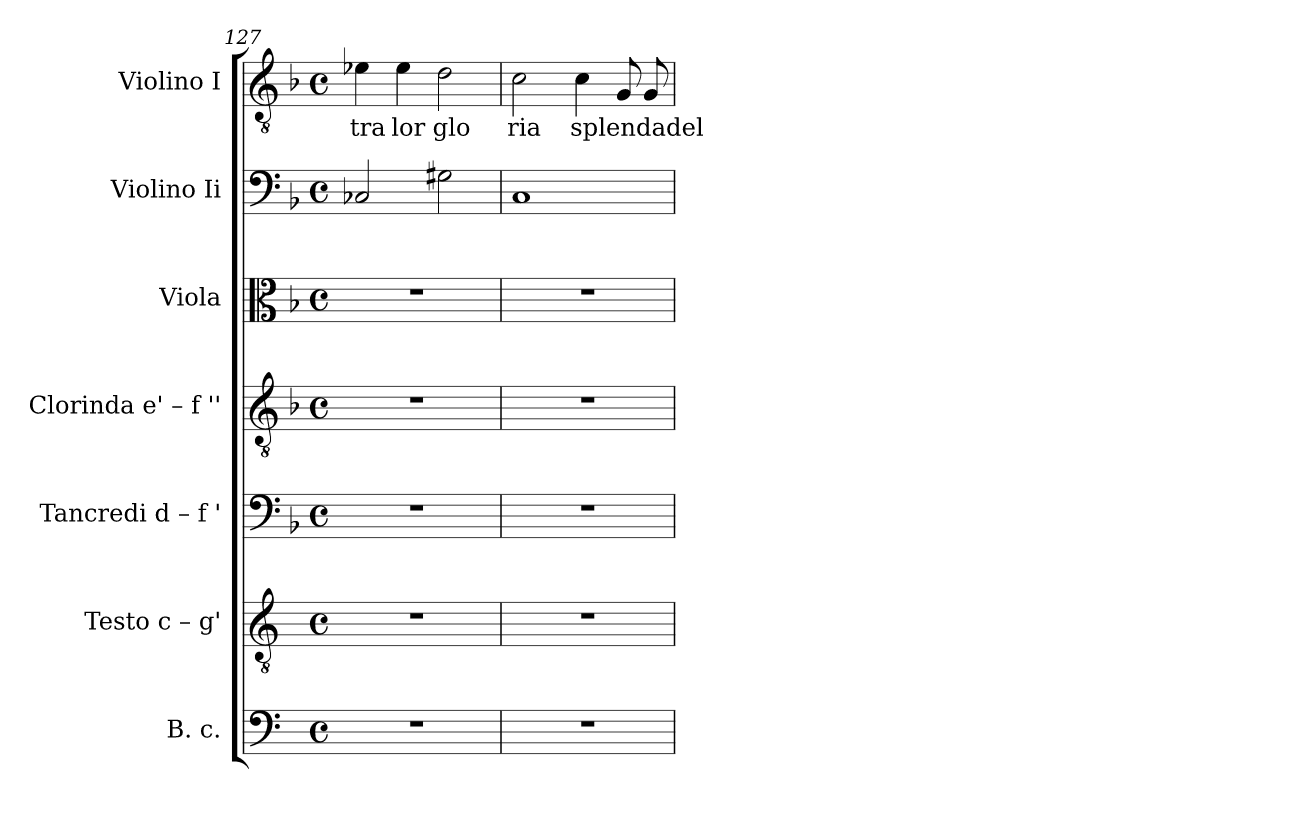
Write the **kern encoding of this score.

**kern	**kern	**kern	**kern	**kern	**kern	**kern	**text
*part7	*part6	*part5	*part4	*part3	*part2	*part1	*part1
*staff7	*staff6	*staff5	*staff4	*staff3	*staff2	*staff1	*staff1
*I"B. c.	*I"Testo  c – g'	*I"Tancredi  d – f '	*I"Clorinda  e' – f ''	*I"Viola	*I"Violino Ii	*I"Violino I	*
*clefF4	*clefGv2	*clefF4	*clefGv2	*clefC3	*clefF4	*clefGv2	*
*k[]	*k[]	*k[b-]	*k[b-]	*k[b-]	*k[b-]	*k[b-]	*
*C:	*C:	*F:	*F:	*F:	*F:	*F:	*
*M4/4	*M4/4	*M4/4	*M4/4	*M4/4	*M4/4	*M4/4	*
*met(c)	*met(c)	*met(c)	*met(c)	*met(c)	*met(c)	*met(c)	*
=127	=127	=127	=127	=127	=127	=127	=127
!	!	!	!	!	!	!	!LO:LY:b:cj
1r	1r	1r	1r	1r	2C-/	4e-X\	tra
!	!	!	!	!	!	!	!LO:LY:b:cj
.	.	.	.	.	.	4e-\	lor
!	!	!	!	!	!	!	!LO:LY:b:cj
.	.	.	.	.	2G#\	2d\	glo
=128	=128	=128	=128	=128	=128	=128	=128
!	!	!	!	!	!	!	!LO:LY:b:cj
1r	1r	1r	1r	1r	1C	2c\	ria
!	!	!	!	!	!	!	!LO:LY:b:cj
.	.	.	.	.	.	4c\	splendadel
!	!	!	!	!	!	!	!LO:LY:b:cj
.	.	.	.	.	.	8G/	.
!	!	!	!	!	!	!	!LO:LY:b:cj
.	.	.	.	.	.	8G/	.
=	=	=	=	=	=	=	=
*-	*-	*-	*-	*-	*-	*-	*-
